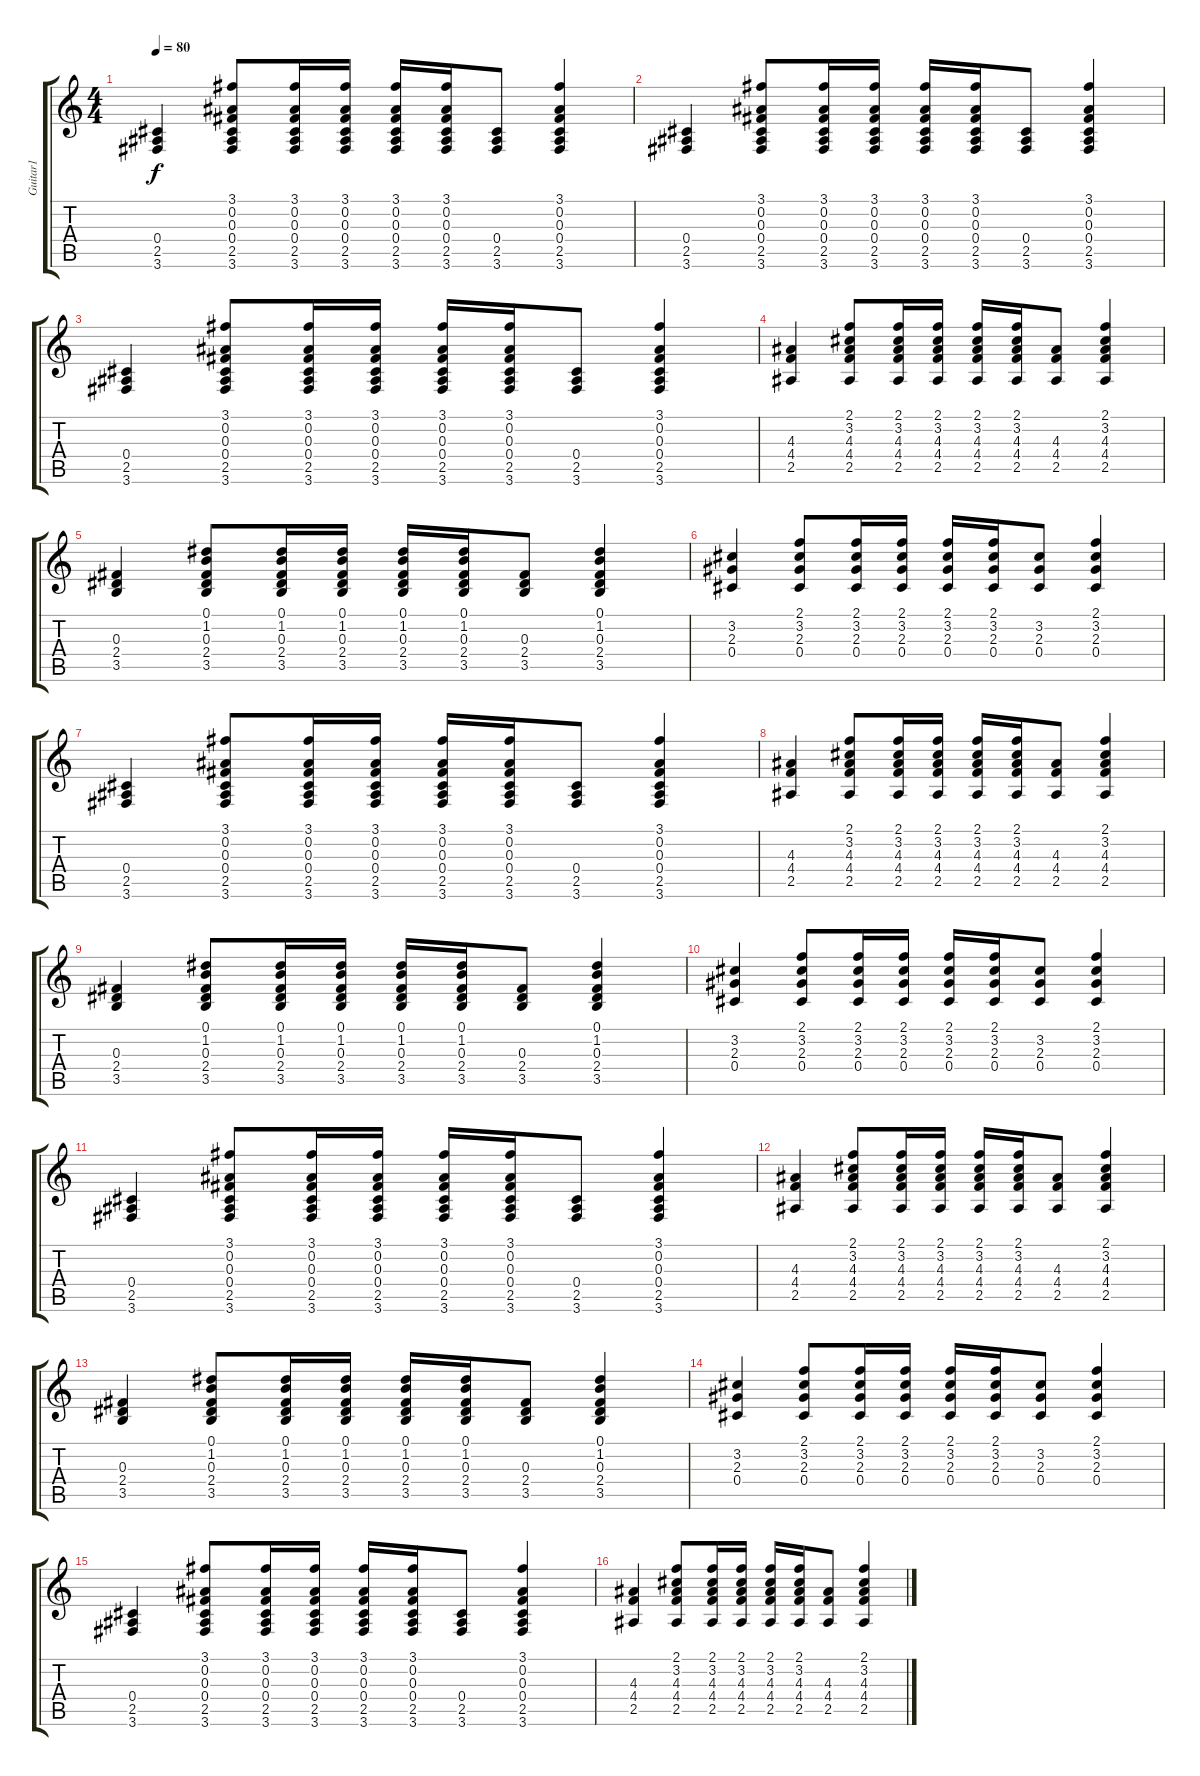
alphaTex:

\track ("Guitar1" "Guitar1") {instrument acousticguitarsteel}
\staff {score tabs}
\tuning (Eb4 Bb3 Gb3 Db3 Ab2 Eb2) {hide}
\ts (4 4)
\tempo 80
\clef g2
\ks c
(0.4 2.5 3.6).4{dy f} (3.1 0.2 0.3 0.4 2.5 3.6).8 (3.1 0.2 0.3 0.4 2.5 3.6).16 (3.1 0.2 0.3 0.4 2.5 3.6).16 (3.1 0.2 0.3 0.4 2.5 3.6).16 (3.1 0.2 0.3 0.4 2.5 3.6).16 (0.4 2.5 3.6).8 (3.1 0.2 0.3 0.4 2.5 3.6).4 |
(0.4 2.5 3.6).4 (3.1 0.2 0.3 0.4 2.5 3.6).8 (3.1 0.2 0.3 0.4 2.5 3.6).16 (3.1 0.2 0.3 0.4 2.5 3.6).16 (3.1 0.2 0.3 0.4 2.5 3.6).16 (3.1 0.2 0.3 0.4 2.5 3.6).16 (0.4 2.5 3.6).8 (3.1 0.2 0.3 0.4 2.5 3.6).4 |
(0.4 2.5 3.6).4 (3.1 0.2 0.3 0.4 2.5 3.6).8 (3.1 0.2 0.3 0.4 2.5 3.6).16 (3.1 0.2 0.3 0.4 2.5 3.6).16 (3.1 0.2 0.3 0.4 2.5 3.6).16 (3.1 0.2 0.3 0.4 2.5 3.6).16 (0.4 2.5 3.6).8 (3.1 0.2 0.3 0.4 2.5 3.6).4 |
(4.3 4.4 2.5).4 (2.1 3.2 4.3 4.4 2.5).8 (2.1 3.2 4.3 4.4 2.5).16 (2.1 3.2 4.3 4.4 2.5).16 (2.1 3.2 4.3 4.4 2.5).16 (2.1 3.2 4.3 4.4 2.5).16 (4.3 4.4 2.5).8 (2.1 3.2 4.3 4.4 2.5).4 |
(0.3 2.4 3.5).4 (0.1 1.2 0.3 2.4 3.5).8 (0.1 1.2 0.3 2.4 3.5).16 (0.1 1.2 0.3 2.4 3.5).16 (0.1 1.2 0.3 2.4 3.5).16 (0.1 1.2 0.3 2.4 3.5).16 (0.3 2.4 3.5).8 (0.1 1.2 0.3 2.4 3.5).4 |
(3.2 2.3 0.4).4 (2.1 3.2 2.3 0.4).8 (2.1 3.2 2.3 0.4).16 (2.1 3.2 2.3 0.4).16 (2.1 3.2 2.3 0.4).16 (2.1 3.2 2.3 0.4).16 (3.2 2.3 0.4).8 (2.1 3.2 2.3 0.4).4 |
(0.4 2.5 3.6).4 (3.1 0.2 0.3 0.4 2.5 3.6).8 (3.1 0.2 0.3 0.4 2.5 3.6).16 (3.1 0.2 0.3 0.4 2.5 3.6).16 (3.1 0.2 0.3 0.4 2.5 3.6).16 (3.1 0.2 0.3 0.4 2.5 3.6).16 (0.4 2.5 3.6).8 (3.1 0.2 0.3 0.4 2.5 3.6).4 |
(4.3 4.4 2.5).4 (2.1 3.2 4.3 4.4 2.5).8 (2.1 3.2 4.3 4.4 2.5).16 (2.1 3.2 4.3 4.4 2.5).16 (2.1 3.2 4.3 4.4 2.5).16 (2.1 3.2 4.3 4.4 2.5).16 (4.3 4.4 2.5).8 (2.1 3.2 4.3 4.4 2.5).4 |
(0.3 2.4 3.5).4 (0.1 1.2 0.3 2.4 3.5).8 (0.1 1.2 0.3 2.4 3.5).16 (0.1 1.2 0.3 2.4 3.5).16 (0.1 1.2 0.3 2.4 3.5).16 (0.1 1.2 0.3 2.4 3.5).16 (0.3 2.4 3.5).8 (0.1 1.2 0.3 2.4 3.5).4 |
(3.2 2.3 0.4).4 (2.1 3.2 2.3 0.4).8 (2.1 3.2 2.3 0.4).16 (2.1 3.2 2.3 0.4).16 (2.1 3.2 2.3 0.4).16 (2.1 3.2 2.3 0.4).16 (3.2 2.3 0.4).8 (2.1 3.2 2.3 0.4).4 |
(0.4 2.5 3.6).4 (3.1 0.2 0.3 0.4 2.5 3.6).8 (3.1 0.2 0.3 0.4 2.5 3.6).16 (3.1 0.2 0.3 0.4 2.5 3.6).16 (3.1 0.2 0.3 0.4 2.5 3.6).16 (3.1 0.2 0.3 0.4 2.5 3.6).16 (0.4 2.5 3.6).8 (3.1 0.2 0.3 0.4 2.5 3.6).4 |
(4.3 4.4 2.5).4 (2.1 3.2 4.3 4.4 2.5).8 (2.1 3.2 4.3 4.4 2.5).16 (2.1 3.2 4.3 4.4 2.5).16 (2.1 3.2 4.3 4.4 2.5).16 (2.1 3.2 4.3 4.4 2.5).16 (4.3 4.4 2.5).8 (2.1 3.2 4.3 4.4 2.5).4 |
(0.3 2.4 3.5).4 (0.1 1.2 0.3 2.4 3.5).8 (0.1 1.2 0.3 2.4 3.5).16 (0.1 1.2 0.3 2.4 3.5).16 (0.1 1.2 0.3 2.4 3.5).16 (0.1 1.2 0.3 2.4 3.5).16 (0.3 2.4 3.5).8 (0.1 1.2 0.3 2.4 3.5).4 |
(3.2 2.3 0.4).4 (2.1 3.2 2.3 0.4).8 (2.1 3.2 2.3 0.4).16 (2.1 3.2 2.3 0.4).16 (2.1 3.2 2.3 0.4).16 (2.1 3.2 2.3 0.4).16 (3.2 2.3 0.4).8 (2.1 3.2 2.3 0.4).4 |
(0.4 2.5 3.6).4 (3.1 0.2 0.3 0.4 2.5 3.6).8 (3.1 0.2 0.3 0.4 2.5 3.6).16 (3.1 0.2 0.3 0.4 2.5 3.6).16 (3.1 0.2 0.3 0.4 2.5 3.6).16 (3.1 0.2 0.3 0.4 2.5 3.6).16 (0.4 2.5 3.6).8 (3.1 0.2 0.3 0.4 2.5 3.6).4 |
(4.3 4.4 2.5).4 (2.1 3.2 4.3 4.4 2.5).8 (2.1 3.2 4.3 4.4 2.5).16 (2.1 3.2 4.3 4.4 2.5).16 (2.1 3.2 4.3 4.4 2.5).16 (2.1 3.2 4.3 4.4 2.5).16 (4.3 4.4 2.5).8 (2.1 3.2 4.3 4.4 2.5).4
